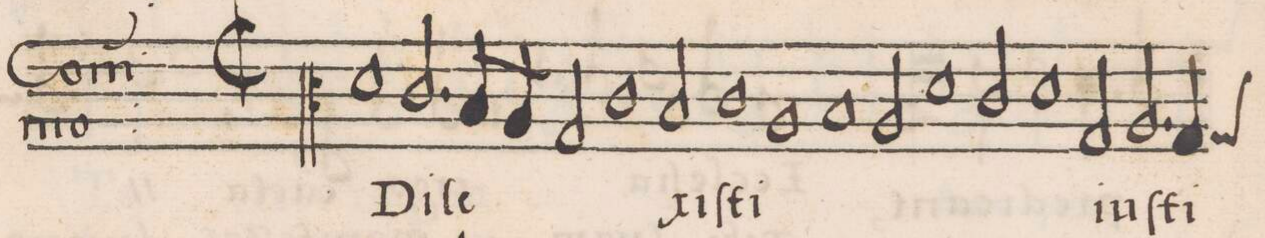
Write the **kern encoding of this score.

**kern	**text
*I"ALTVS	*
*clefC3	*
*k[]	*
*met(C|)	*
*M2/1	*
1d	Di-
2.c/	-le-
8B/L	.
8A/J	.
=2-	=2-
2G/	.
1c	.
2B/	-xi-
=3-	=3-
1c	-ſti
1A	.
=4-	=4-
1B	.
2A/	.
1d\	.
=5-	=5-
2c/	.
1d	.
=6-	=6-
2G/	iu-
2.A/	-ſti-
*custos:G	*
4G/	.
*clefC4	*
*-	*-
